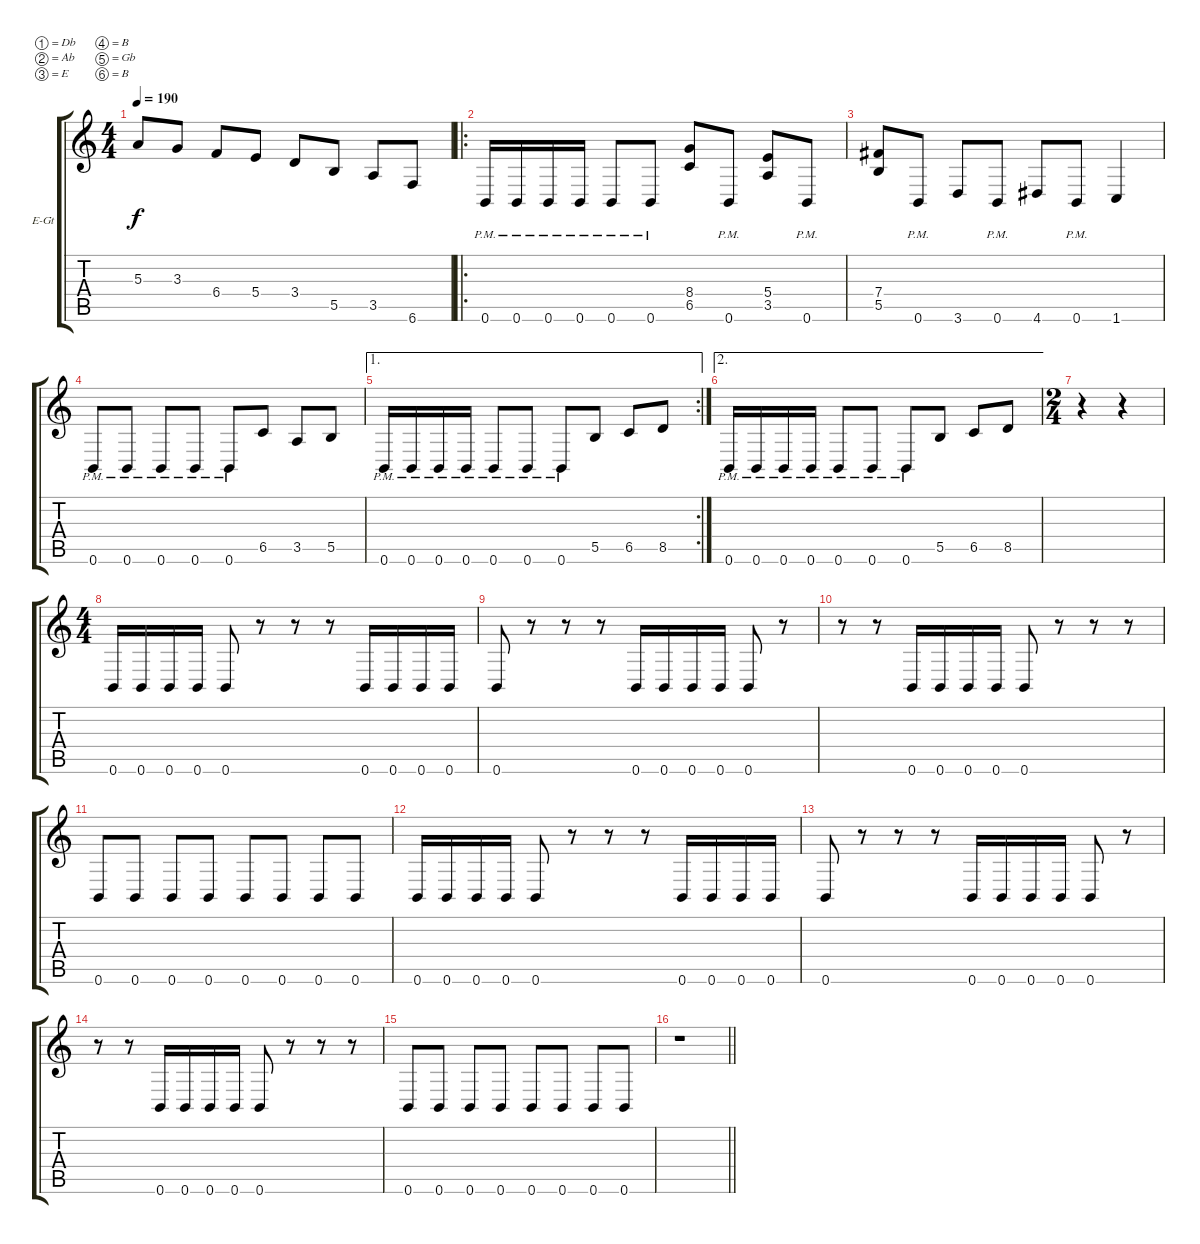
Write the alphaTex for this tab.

\bracketExtendMode groupsimilarinstruments
\firstSystemTrackNameOrientation horizontal
\otherSystemsTrackNameOrientation horizontal
\track ("Duke" "E-Gt") {instrument distortionguitar}
\staff {score tabs}
\tuning (Db4 Ab3 E3 B2 Gb2 B1)
\ts (4 4)
\tempo 190
\clef g2
\ks c
5.3.8{dy f} 3.3.8 6.4.8 5.4.8 3.4.8 5.5.8 3.5.8 6.6.8 |
\ro
0.6{pm}.16 0.6{pm}.16 0.6{pm}.16 0.6{pm}.16 0.6{pm}.8 0.6{pm}.8 (8.4 6.5).8 0.6{pm}.8 (5.4 3.5).8 0.6{pm}.8 |
(7.4 5.5).8 0.6{pm}.8 3.6.8 0.6{pm}.8 4.6.8 0.6{pm}.8 1.6.4 |
0.6{pm}.8 0.6{pm}.8 0.6{pm}.8 0.6{pm}.8 0.6{pm}.8 6.5.8 3.5.8 5.5.8 |
\ae 1
\rc 2
0.6{pm}.16 0.6{pm}.16 0.6{pm}.16 0.6{pm}.16 0.6{pm}.8 0.6{pm}.8 0.6{pm}.8 5.5.8 6.5.8 8.5.8 |
\ae 2
0.6{pm}.16 0.6{pm}.16 0.6{pm}.16 0.6{pm}.16 0.6{pm}.8 0.6{pm}.8 0.6{pm}.8 5.5.8 6.5.8 8.5.8 |
\ts (2 4)
\beaming (8 2 2)
r.4 r.4 |
\ts (4 4)
\beaming (8 2 2 2 2)
0.6.16 0.6.16 0.6.16 0.6.16 0.6.8 r.8 r.8 r.8 0.6.16 0.6.16 0.6.16 0.6.16 |
0.6.8 r.8 r.8 r.8 0.6.16 0.6.16 0.6.16 0.6.16 0.6.8 r.8 |
r.8 r.8 0.6.16 0.6.16 0.6.16 0.6.16 0.6.8 r.8 r.8 r.8 |
0.6.8 0.6.8 0.6.8 0.6.8 0.6.8 0.6.8 0.6.8 0.6.8 |
0.6.16 0.6.16 0.6.16 0.6.16 0.6.8 r.8 r.8 r.8 0.6.16 0.6.16 0.6.16 0.6.16 |
0.6.8 r.8 r.8 r.8 0.6.16 0.6.16 0.6.16 0.6.16 0.6.8 r.8 |
r.8 r.8 0.6.16 0.6.16 0.6.16 0.6.16 0.6.8 r.8 r.8 r.8 |
0.6.8 0.6.8 0.6.8 0.6.8 0.6.8 0.6.8 0.6.8 0.6.8 |
\barLineRight lightlight
r.1
